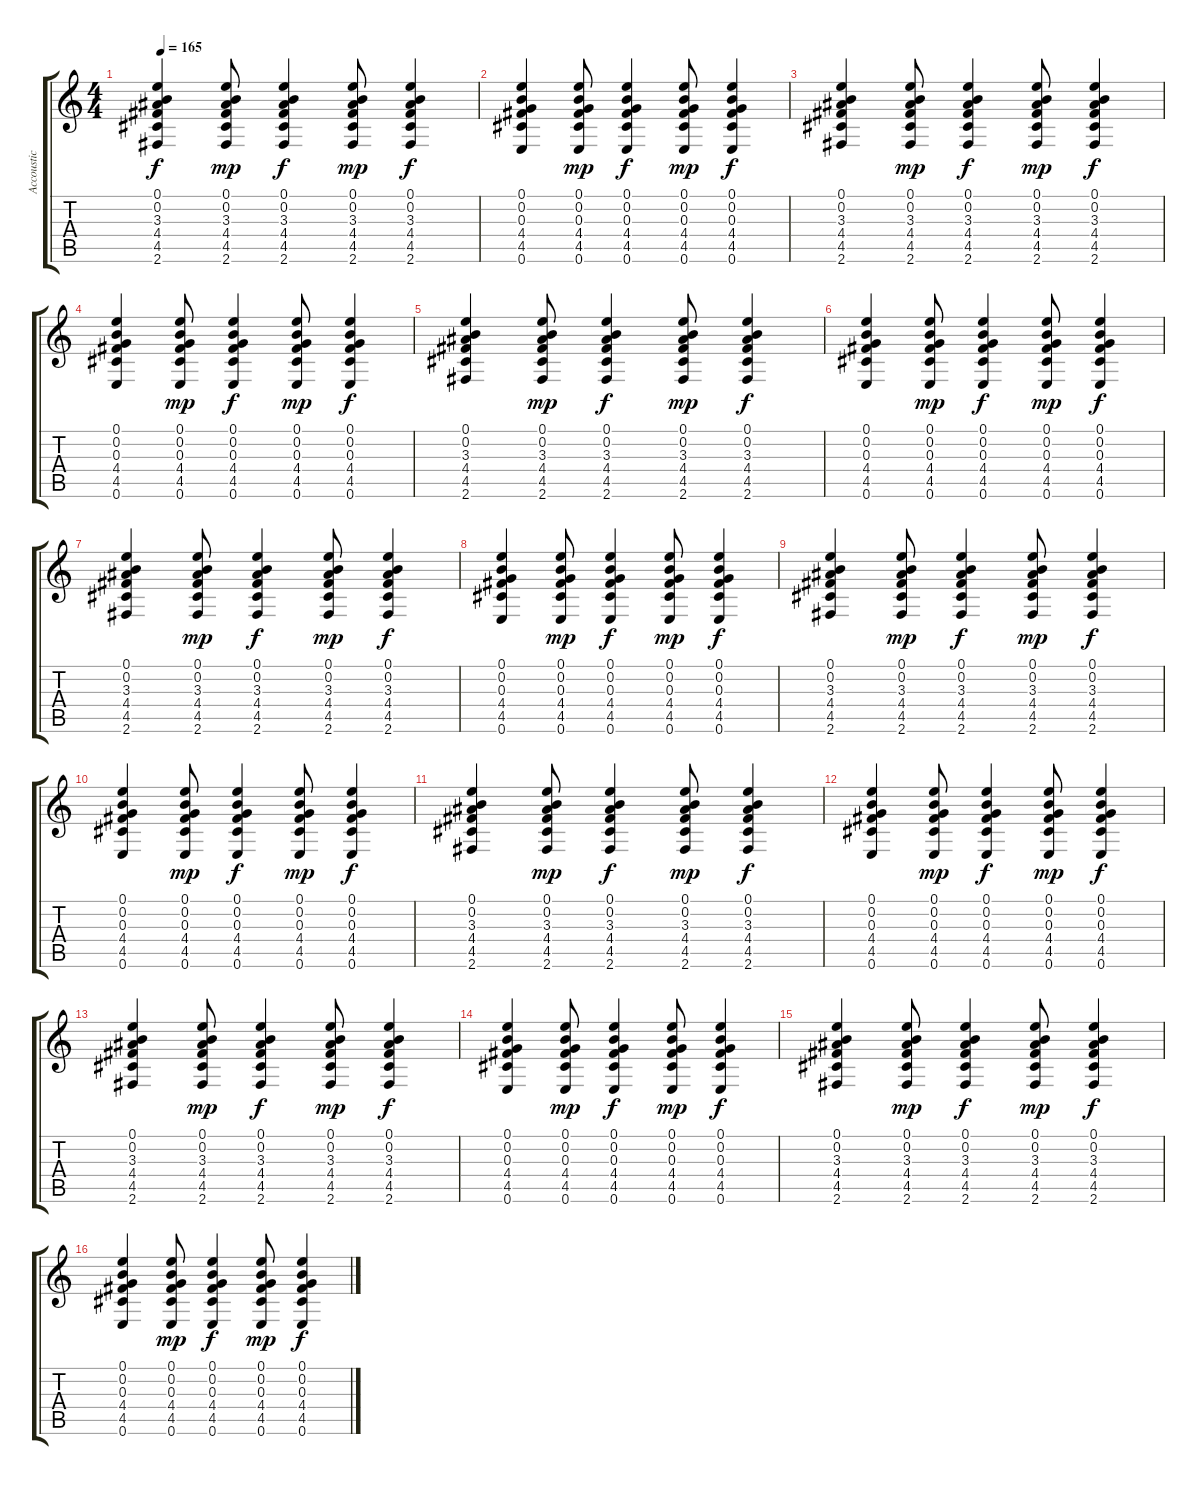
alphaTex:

\track ("Accoustic Guitar" "Accoustic ") {instrument acousticguitarsteel}
\staff {score tabs}
\tuning (E4 B3 G3 D3 A2 E2) {hide}
\ts (4 4)
\tempo 165
\clef g2
\ks c
(0.1 0.2 3.3 4.4 4.5 2.6).4{dy f} (0.1 0.2 3.3 4.4 4.5 2.6).8{dy mp} (0.1 0.2 3.3 4.4 4.5 2.6).4{dy f} (0.1 0.2 3.3 4.4 4.5 2.6).8{dy mp} (0.1 0.2 3.3 4.4 4.5 2.6).4{dy f} |
(0.1 0.2 0.3 4.4 4.5 0.6).4 (0.1 0.2 0.3 4.4 4.5 0.6).8{dy mp} (0.1 0.2 0.3 4.4 4.5 0.6).4{dy f} (0.1 0.2 0.3 4.4 4.5 0.6).8{dy mp} (0.1 0.2 0.3 4.4 4.5 0.6).4{dy f} |
(0.1 0.2 3.3 4.4 4.5 2.6).4 (0.1 0.2 3.3 4.4 4.5 2.6).8{dy mp} (0.1 0.2 3.3 4.4 4.5 2.6).4{dy f} (0.1 0.2 3.3 4.4 4.5 2.6).8{dy mp} (0.1 0.2 3.3 4.4 4.5 2.6).4{dy f} |
(0.1 0.2 0.3 4.4 4.5 0.6).4 (0.1 0.2 0.3 4.4 4.5 0.6).8{dy mp} (0.1 0.2 0.3 4.4 4.5 0.6).4{dy f} (0.1 0.2 0.3 4.4 4.5 0.6).8{dy mp} (0.1 0.2 0.3 4.4 4.5 0.6).4{dy f} |
(0.1 0.2 3.3 4.4 4.5 2.6).4 (0.1 0.2 3.3 4.4 4.5 2.6).8{dy mp} (0.1 0.2 3.3 4.4 4.5 2.6).4{dy f} (0.1 0.2 3.3 4.4 4.5 2.6).8{dy mp} (0.1 0.2 3.3 4.4 4.5 2.6).4{dy f} |
(0.1 0.2 0.3 4.4 4.5 0.6).4 (0.1 0.2 0.3 4.4 4.5 0.6).8{dy mp} (0.1 0.2 0.3 4.4 4.5 0.6).4{dy f} (0.1 0.2 0.3 4.4 4.5 0.6).8{dy mp} (0.1 0.2 0.3 4.4 4.5 0.6).4{dy f} |
(0.1 0.2 3.3 4.4 4.5 2.6).4 (0.1 0.2 3.3 4.4 4.5 2.6).8{dy mp} (0.1 0.2 3.3 4.4 4.5 2.6).4{dy f} (0.1 0.2 3.3 4.4 4.5 2.6).8{dy mp} (0.1 0.2 3.3 4.4 4.5 2.6).4{dy f} |
(0.1 0.2 0.3 4.4 4.5 0.6).4 (0.1 0.2 0.3 4.4 4.5 0.6).8{dy mp} (0.1 0.2 0.3 4.4 4.5 0.6).4{dy f} (0.1 0.2 0.3 4.4 4.5 0.6).8{dy mp} (0.1 0.2 0.3 4.4 4.5 0.6).4{dy f} |
(0.1 0.2 3.3 4.4 4.5 2.6).4 (0.1 0.2 3.3 4.4 4.5 2.6).8{dy mp} (0.1 0.2 3.3 4.4 4.5 2.6).4{dy f} (0.1 0.2 3.3 4.4 4.5 2.6).8{dy mp} (0.1 0.2 3.3 4.4 4.5 2.6).4{dy f} |
(0.1 0.2 0.3 4.4 4.5 0.6).4 (0.1 0.2 0.3 4.4 4.5 0.6).8{dy mp} (0.1 0.2 0.3 4.4 4.5 0.6).4{dy f} (0.1 0.2 0.3 4.4 4.5 0.6).8{dy mp} (0.1 0.2 0.3 4.4 4.5 0.6).4{dy f} |
(0.1 0.2 3.3 4.4 4.5 2.6).4 (0.1 0.2 3.3 4.4 4.5 2.6).8{dy mp} (0.1 0.2 3.3 4.4 4.5 2.6).4{dy f} (0.1 0.2 3.3 4.4 4.5 2.6).8{dy mp} (0.1 0.2 3.3 4.4 4.5 2.6).4{dy f} |
(0.1 0.2 0.3 4.4 4.5 0.6).4 (0.1 0.2 0.3 4.4 4.5 0.6).8{dy mp} (0.1 0.2 0.3 4.4 4.5 0.6).4{dy f} (0.1 0.2 0.3 4.4 4.5 0.6).8{dy mp} (0.1 0.2 0.3 4.4 4.5 0.6).4{dy f} |
(0.1 0.2 3.3 4.4 4.5 2.6).4 (0.1 0.2 3.3 4.4 4.5 2.6).8{dy mp} (0.1 0.2 3.3 4.4 4.5 2.6).4{dy f} (0.1 0.2 3.3 4.4 4.5 2.6).8{dy mp} (0.1 0.2 3.3 4.4 4.5 2.6).4{dy f} |
(0.1 0.2 0.3 4.4 4.5 0.6).4 (0.1 0.2 0.3 4.4 4.5 0.6).8{dy mp} (0.1 0.2 0.3 4.4 4.5 0.6).4{dy f} (0.1 0.2 0.3 4.4 4.5 0.6).8{dy mp} (0.1 0.2 0.3 4.4 4.5 0.6).4{dy f} |
(0.1 0.2 3.3 4.4 4.5 2.6).4 (0.1 0.2 3.3 4.4 4.5 2.6).8{dy mp} (0.1 0.2 3.3 4.4 4.5 2.6).4{dy f} (0.1 0.2 3.3 4.4 4.5 2.6).8{dy mp} (0.1 0.2 3.3 4.4 4.5 2.6).4{dy f} |
(0.1 0.2 0.3 4.4 4.5 0.6).4 (0.1 0.2 0.3 4.4 4.5 0.6).8{dy mp} (0.1 0.2 0.3 4.4 4.5 0.6).4{dy f} (0.1 0.2 0.3 4.4 4.5 0.6).8{dy mp} (0.1 0.2 0.3 4.4 4.5 0.6).4{dy f}
